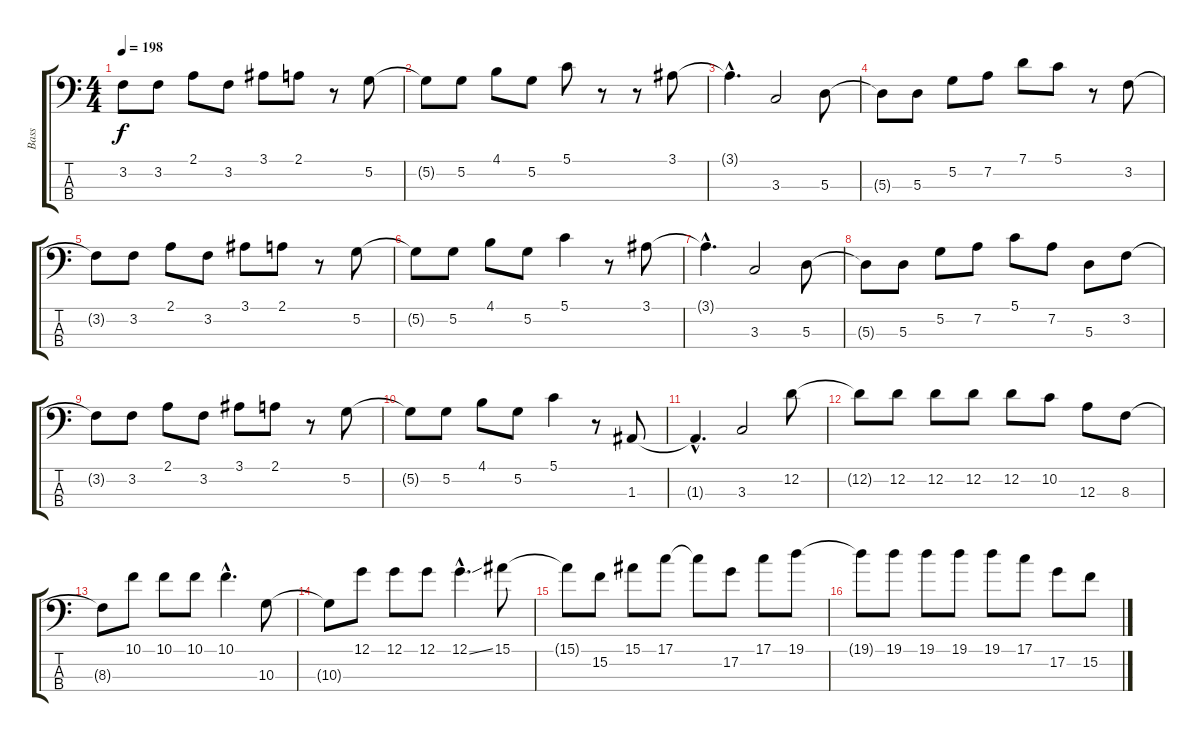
\track ("Bass" "Bass") {instrument electricbassfinger}
\staff {score tabs}
\tuning (G2 D2 A1 E1) {hide}
\ts (4 4)
\tempo 198
\clef f4
\ks c
3.2{t}.8{dy f} 3.2.8 2.1.8 3.2.8 3.1.8 2.1.8 r.8 5.2.8 |
5.2{t}.8 5.2.8 4.1.8 5.2.8 5.1.8 r.8 r.8 3.1.8 |
3.1{hac t}.4{d} 3.3.2 5.3.8 |
5.3{t}.8 5.3.8 5.2.8 7.2.8 7.1.8 5.1.8 r.8 3.2.8 |
3.2{t}.8 3.2.8 2.1.8 3.2.8 3.1.8 2.1.8 r.8 5.2.8 |
5.2{t}.8 5.2.8 4.1.8 5.2.8 5.1.4 r.8 3.1.8 |
3.1{hac t}.4{d} 3.3.2 5.3.8 |
5.3{t}.8 5.3.8 5.2.8 7.2.8 5.1.8 7.2.8 5.3.8 3.2.8 |
3.2{t}.8 3.2.8 2.1.8 3.2.8 3.1.8 2.1.8 r.8 5.2.8 |
5.2{t}.8 5.2.8 4.1.8 5.2.8 5.1.4 r.8 1.3.8 |
1.3{hac t}.4{d} 3.3.2 12.2.8 |
12.2{t}.8 12.2.8 12.2.8 12.2.8 12.2.8 10.2.8 12.3.8 8.3.8 |
8.3{t}.8 10.1.8 10.1.8 10.1.8 10.1{hac}.4{d} 10.3.8 |
10.3{t}.8 12.1.8 12.1.8 12.1.8 12.1{ss hac}.4{d} 15.1.8 |
15.1{t}.8 15.2.8 15.1.8 17.1.8 17.1{t}.8 17.2.8 17.1.8 19.1.8 |
19.1{t}.8 19.1.8 19.1.8 19.1.8 19.1.8 17.1.8 17.2.8 15.2.8
